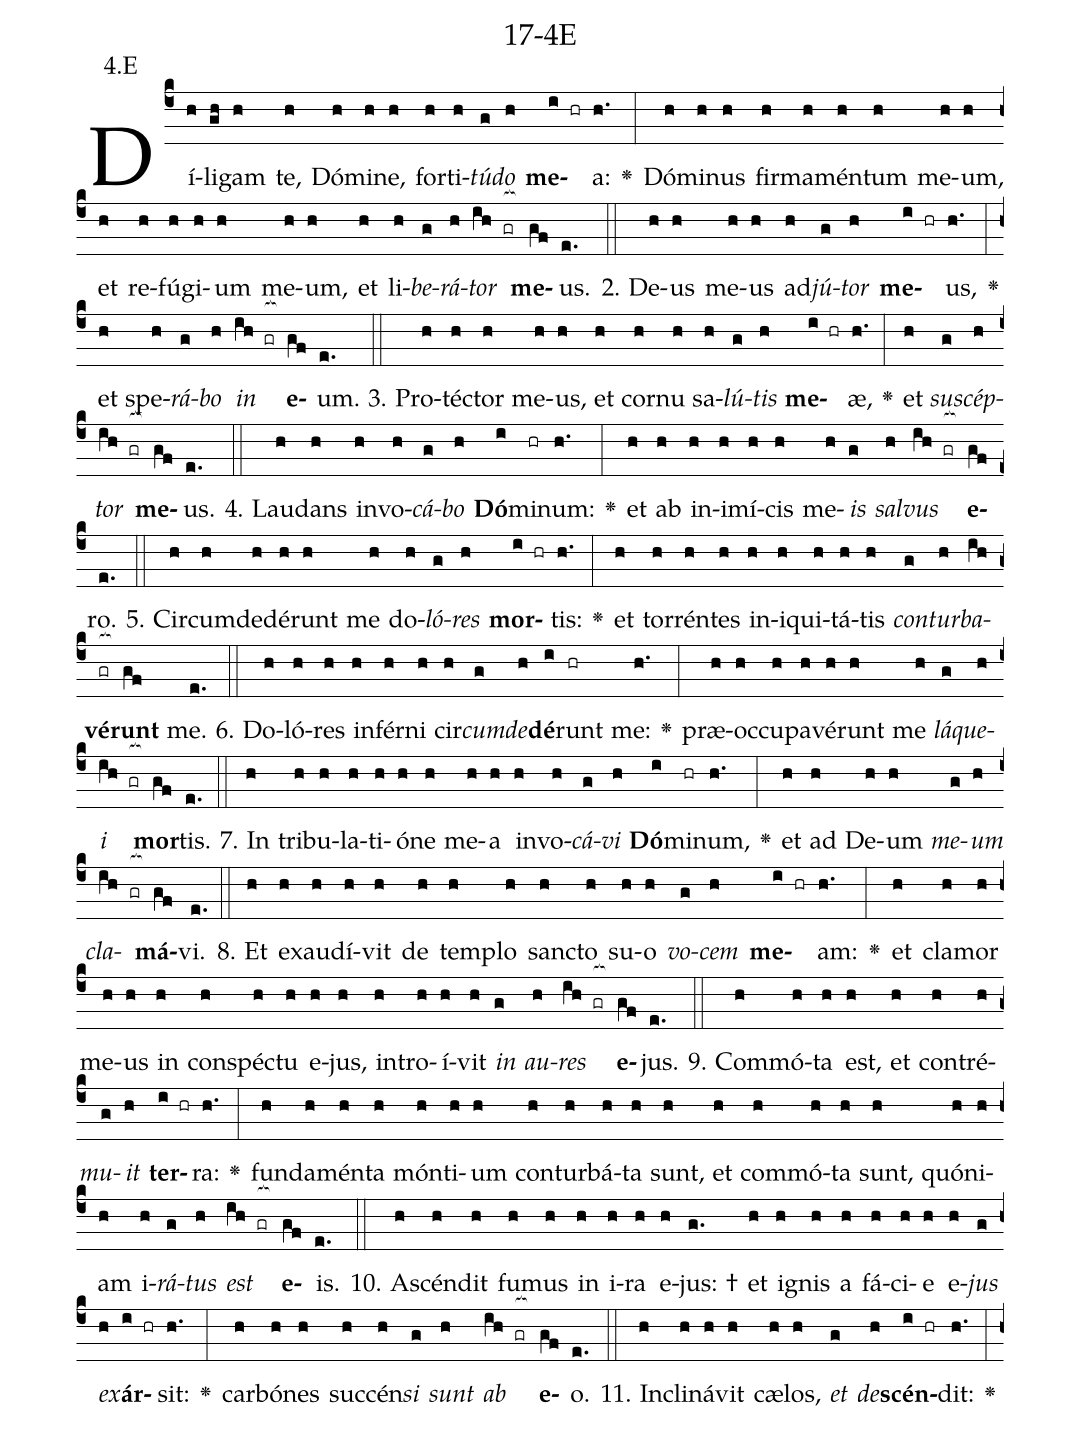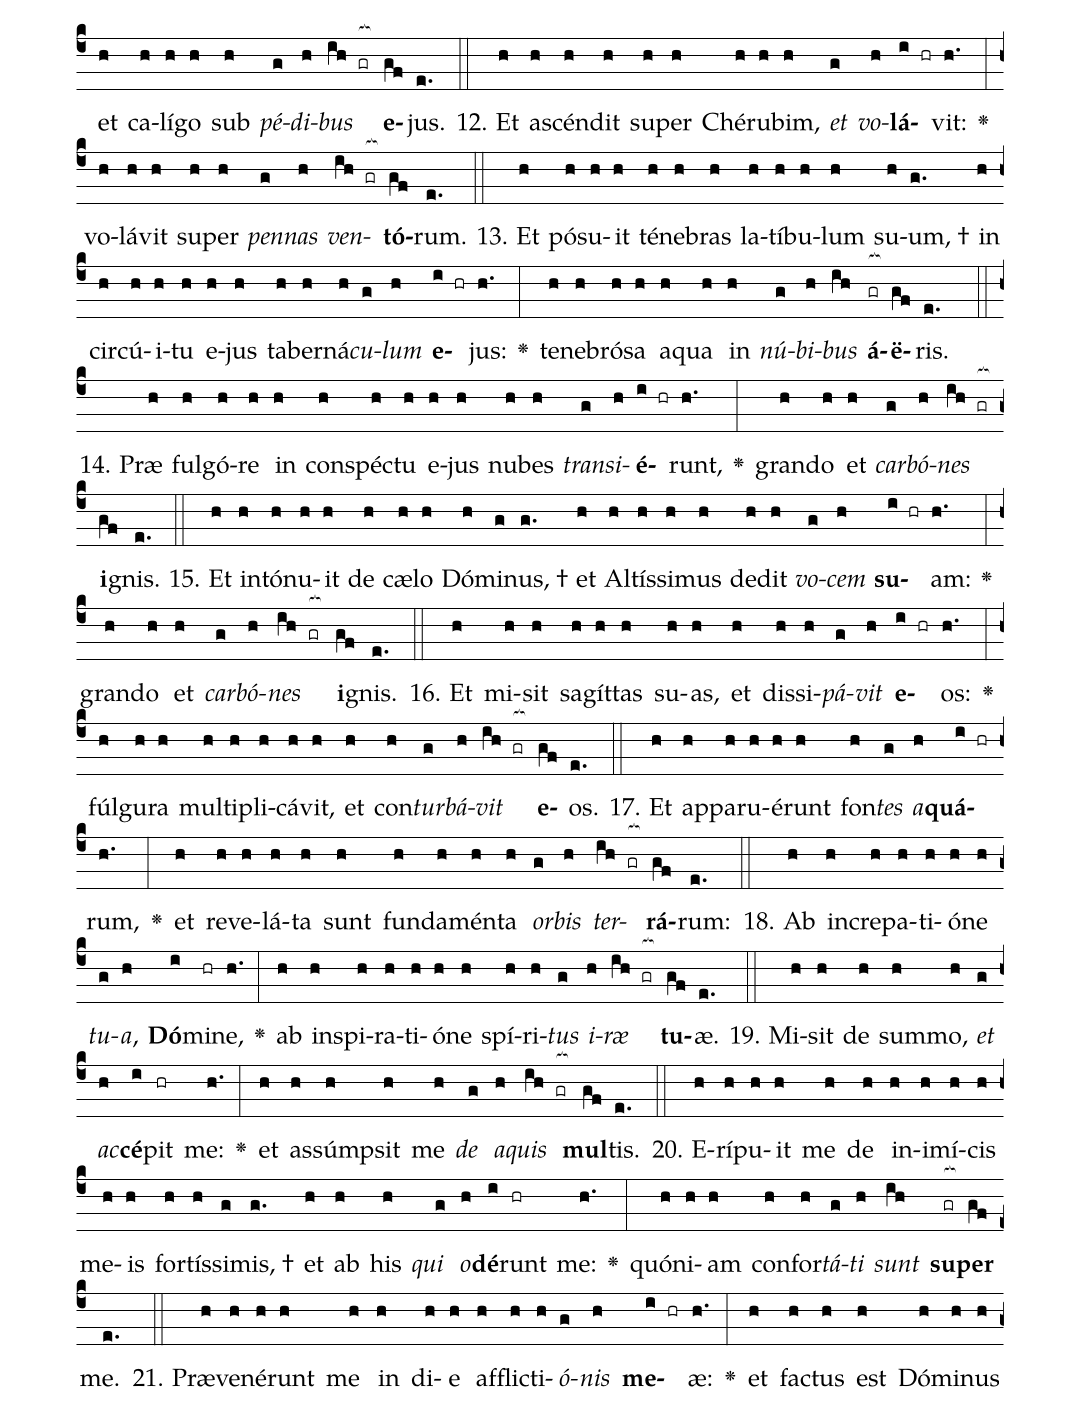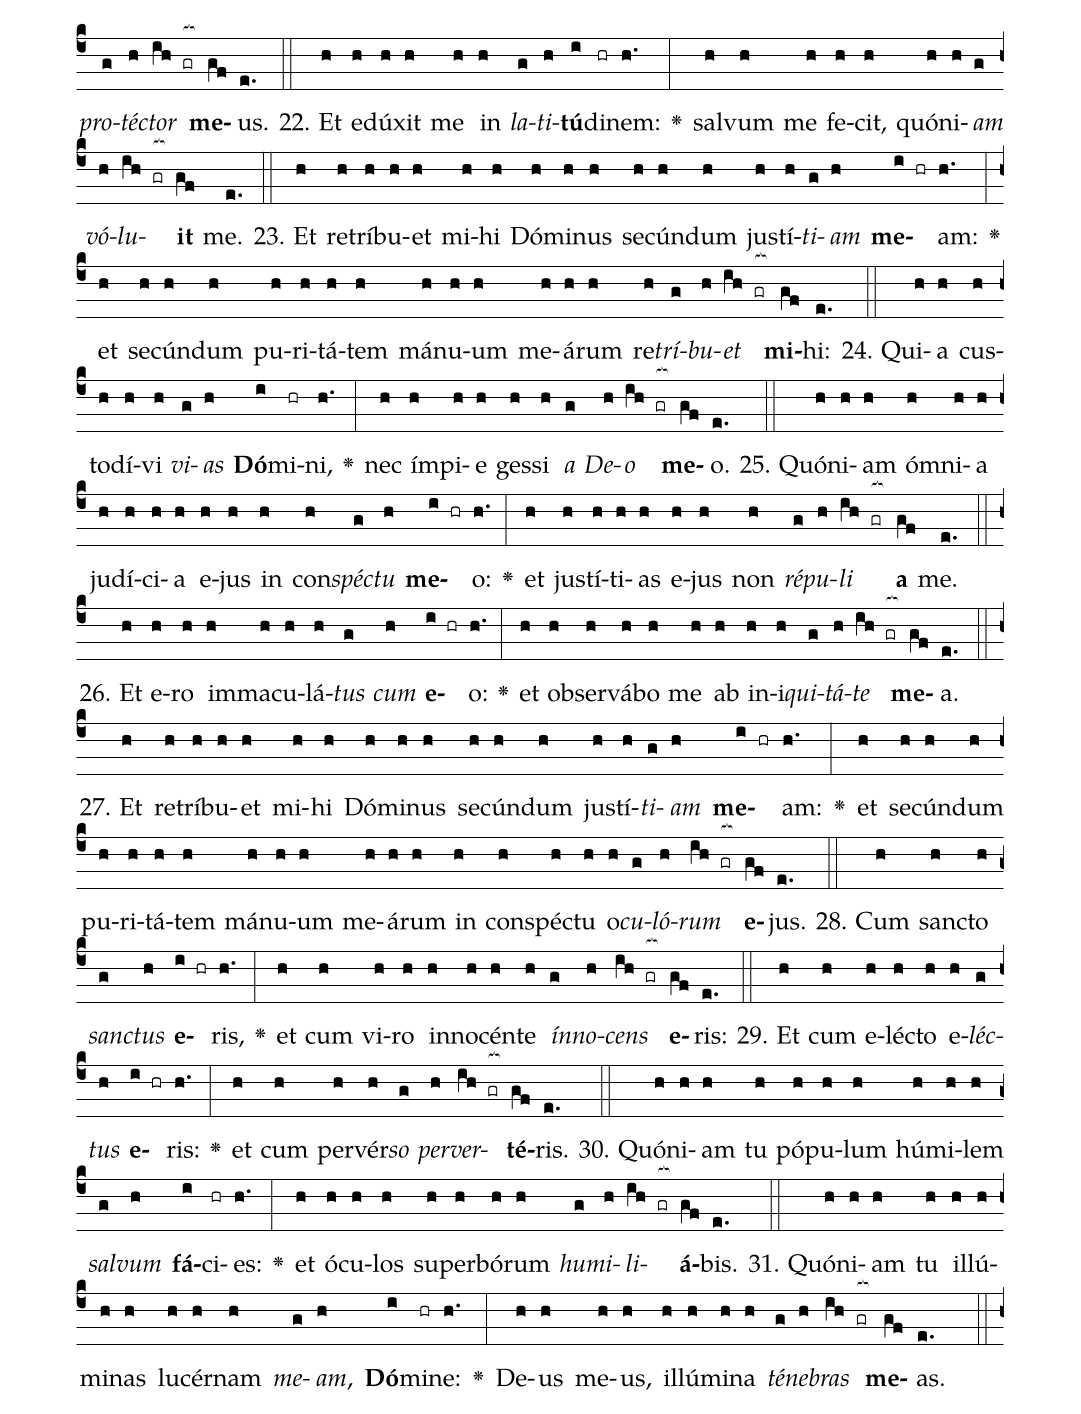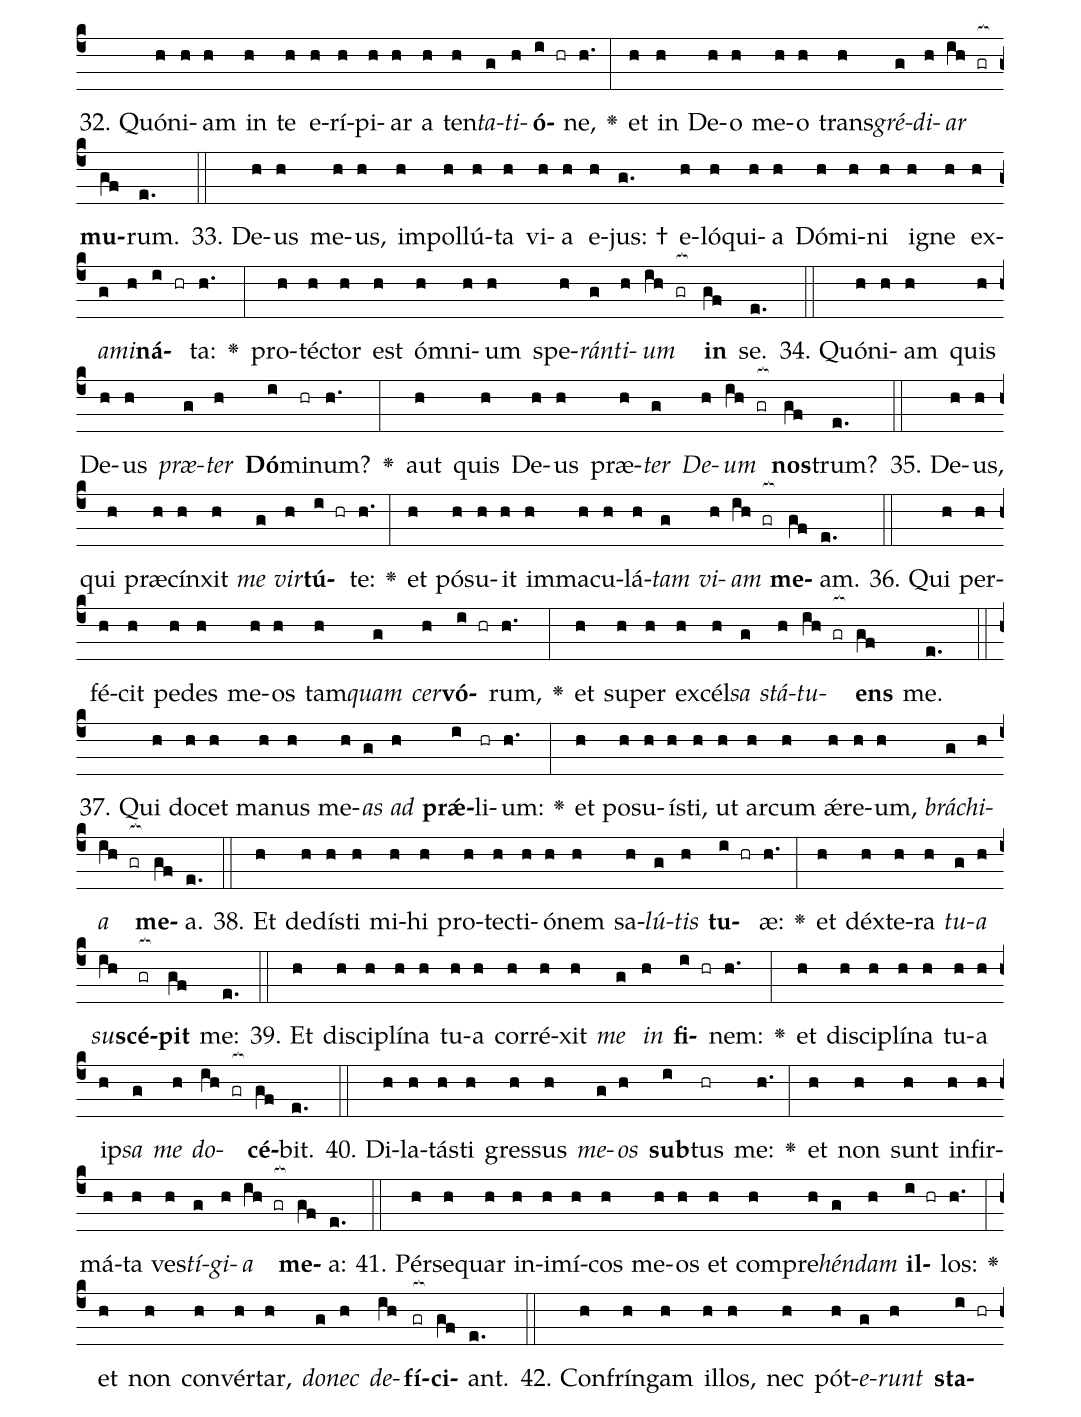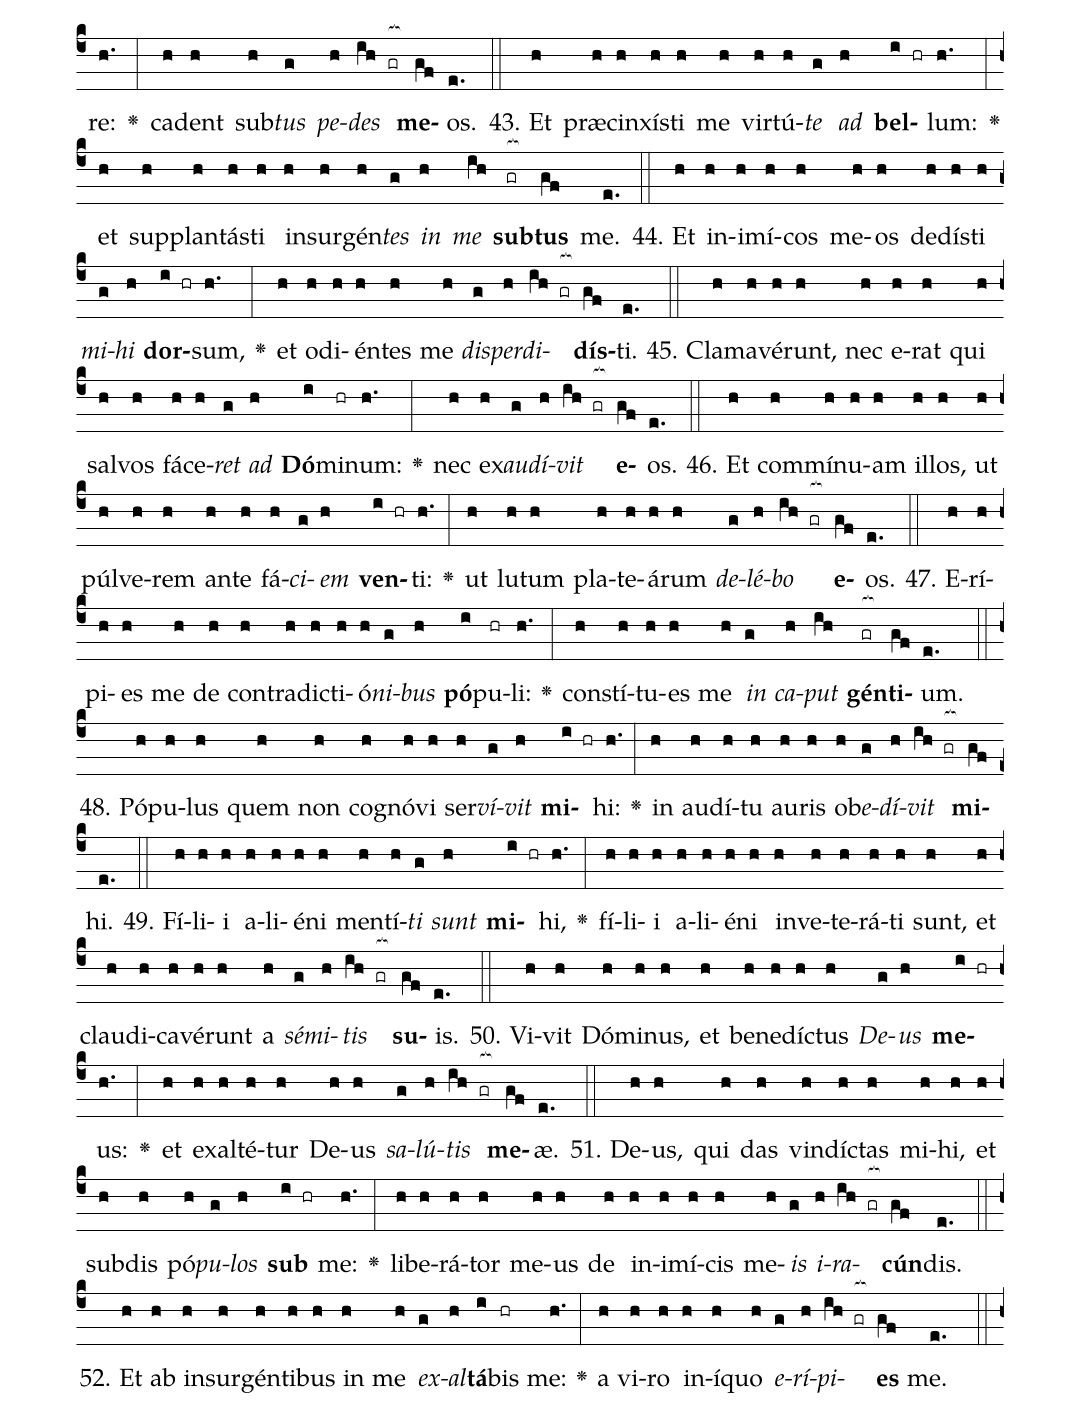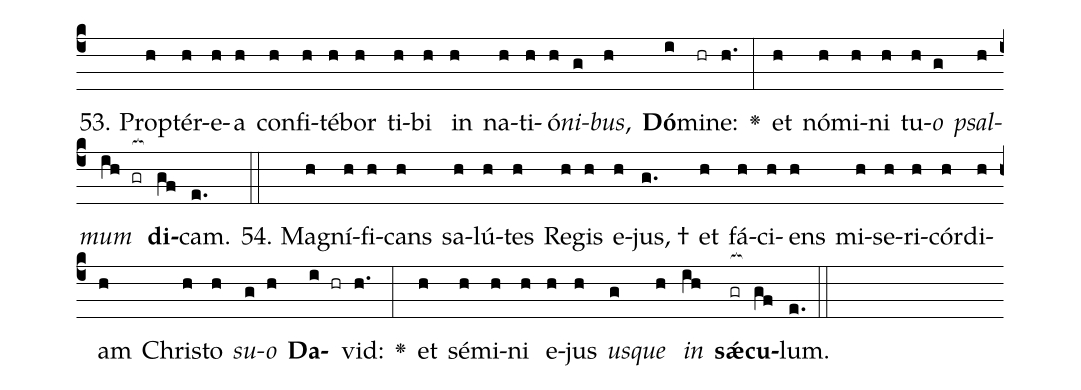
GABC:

name: 17-4E;
annotation: 4.E;
%%
(c4)Dí(h)li(gh)gam(h) te,(h) Dó(h)mi(h)ne,(h) for(h)ti(h)<i>tú</i>(g)<i>do</i>(h) <b>me</b>(i hr)a:(h.) <v>\greheightstar</v>(:) Dó(h)mi(h)nus(h) fir(h)ma(h)mén(h)tum(h) me(h)um,(h) et(h) re(h)fú(h)gi(h)um(h) me(h)um,(h) et(h) li(h)<i>be</i>(g)<i>rá</i>(h)<i>tor</i>(ih gr[ocb:1{]) <b>me</b>(gf[ocb:0}])us.(e.) (::)
2. De(h)us(h) me(h)us(h) ad(h)<i>jú</i>(g)<i>tor</i>(h) <b>me</b>(i hr)us,(h.) <v>\greheightstar</v>(:) et(h) spe(h)<i>rá</i>(g)<i>bo</i>(h) <i>in</i>(ih gr[ocb:1{]) <b>e</b>(gf[ocb:0}])um.(e.) (::)
3. Pro(h)téc(h)tor(h) me(h)us,(h) et(h) cor(h)nu(h) sa(h)<i>lú</i>(g)<i>tis</i>(h) <b>me</b>(i hr)æ,(h.) <v>\greheightstar</v>(:) et(h) <i>su</i>(g)<i>scép</i>(h)<i>tor</i>(ih gr[ocb:1{]) <b>me</b>(gf[ocb:0}])us.(e.) (::)
4. Lau(h)dans(h) in(h)vo(h)<i>cá</i>(g)<i>bo</i>(h) <b>Dó</b>(i)mi(hr)num:(h.) <v>\greheightstar</v>(:) et(h) ab(h) in(h)i(h)mí(h)cis(h) me(h)<i>is</i>(g) <i>sal</i>(h)<i>vus</i>(ih gr[ocb:1{]) <b>e</b>(gf[ocb:0}])ro.(e.) (::)
5. Cir(h)cum(h)de(h)dé(h)runt(h) me(h) do(h)<i>ló</i>(g)<i>res</i>(h) <b>mor</b>(i hr)tis:(h.) <v>\greheightstar</v>(:) et(h) tor(h)rén(h)tes(h) in(h)i(h)qui(h)tá(h)tis(h) <i>con</i>(g)<i>tur</i>(h)<i>ba</i>(ih)<b>vé</b>(gr[ocb:1{])<b>runt</b>(gf[ocb:0}]) me.(e.) (::)
6. Do(h)ló(h)res(h) in(h)fér(h)ni(h) cir(h)<i>cum</i>(g)<i>de</i>(h)<b>dé</b>(i)runt(hr) me:(h.) <v>\greheightstar</v>(:) præ(h)oc(h)cu(h)pa(h)vé(h)runt(h) me(h) <i>lá</i>(g)<i>que</i>(h)<i>i</i>(ih gr[ocb:1{]) <b>mor</b>(gf[ocb:0}])tis.(e.) (::)
7. In(h) tri(h)bu(h)la(h)ti(h)ó(h)ne(h) me(h)a(h) in(h)vo(h)<i>cá</i>(g)<i>vi</i>(h) <b>Dó</b>(i)mi(hr)num,(h.) <v>\greheightstar</v>(:) et(h) ad(h) De(h)um(h) <i>me</i>(g)<i>um</i>(h) <i>cla</i>(ih gr[ocb:1{])<b>má</b>(gf[ocb:0}])vi.(e.) (::)
8. Et(h) ex(h)au(h)dí(h)vit(h) de(h) tem(h)plo(h) sanc(h)to(h) su(h)o(h) <i>vo</i>(g)<i>cem</i>(h) <b>me</b>(i hr)am:(h.) <v>\greheightstar</v>(:) et(h) cla(h)mor(h) me(h)us(h) in(h) con(h)spéc(h)tu(h) e(h)jus,(h) in(h)tro(h)í(h)vit(h) <i>in</i>(g) <i>au</i>(h)<i>res</i>(ih gr[ocb:1{]) <b>e</b>(gf[ocb:0}])jus.(e.) (::)
9. Com(h)mó(h)ta(h) est,(h) et(h) con(h)tré(h)<i>mu</i>(g)<i>it</i>(h) <b>ter</b>(i hr)ra:(h.) <v>\greheightstar</v>(:) fun(h)da(h)mén(h)ta(h) món(h)ti(h)um(h) con(h)tur(h)bá(h)ta(h) sunt,(h) et(h) com(h)mó(h)ta(h) sunt,(h) quón(h)i(h)am(h) i(h)<i>rá</i>(g)<i>tus</i>(h) <i>est</i>(ih gr[ocb:1{]) <b>e</b>(gf[ocb:0}])is.(e.) (::)
10. A(h)scén(h)dit(h) fu(h)mus(h) in(h) i(h)ra(h) e(h)jus: †(g.) et(h) i(h)gnis(h) a(h) fá(h)ci(h)e(h) e(h)<i>jus</i>(g) <i>ex</i>(h)<b>ár</b>(i hr)sit:(h.) <v>\greheightstar</v>(:) car(h)bó(h)nes(h) suc(h)cén(h)<i>si</i>(g) <i>sunt</i>(h) <i>ab</i>(ih gr[ocb:1{]) <b>e</b>(gf[ocb:0}])o.(e.) (::)
11. In(h)cli(h)ná(h)vit(h) cæ(h)los,(h) <i>et</i>(g) <i>de</i>(h)<b>scén</b>(i hr)dit:(h.) <v>\greheightstar</v>(:) et(h) ca(h)lí(h)go(h) sub(h) <i>pé</i>(g)<i>di</i>(h)<i>bus</i>(ih gr[ocb:1{]) <b>e</b>(gf[ocb:0}])jus.(e.) (::)
12. Et(h) a(h)scén(h)dit(h) su(h)per(h) Ché(h)ru(h)bim,(h) <i>et</i>(g) <i>vo</i>(h)<b>lá</b>(i hr)vit:(h.) <v>\greheightstar</v>(:) vo(h)lá(h)vit(h) su(h)per(h) <i>pen</i>(g)<i>nas</i>(h) <i>ven</i>(ih gr[ocb:1{])<b>tó</b>(gf[ocb:0}])rum.(e.) (::)
13. Et(h) pó(h)su(h)it(h) té(h)ne(h)bras(h) la(h)tí(h)bu(h)lum(h) su(h)um, †(g.) in(h) cir(h)cú(h)i(h)tu(h) e(h)jus(h) ta(h)ber(h)ná(h)<i>cu</i>(g)<i>lum</i>(h) <b>e</b>(i hr)jus:(h.) <v>\greheightstar</v>(:) te(h)ne(h)bró(h)sa(h) a(h)qua(h) in(h) <i>nú</i>(g)<i>bi</i>(h)<i>bus</i>(ih) <b>á</b>(gr[ocb:1{])<b>ë</b>(gf[ocb:0}])ris.(e.) (::)
14. Præ(h) ful(h)gó(h)re(h) in(h) con(h)spéc(h)tu(h) e(h)jus(h) nu(h)bes(h) <i>trans</i>(g)<i>i</i>(h)<b>é</b>(i hr)runt,(h.) <v>\greheightstar</v>(:) gran(h)do(h) et(h) <i>car</i>(g)<i>bó</i>(h)<i>nes</i>(ih gr[ocb:1{]) <b>i</b>(gf[ocb:0}])gnis.(e.) (::)
15. Et(h) in(h)tó(h)nu(h)it(h) de(h) cæ(h)lo(h) Dó(h)mi(g)nus, †(g.) et(h) Al(h)tís(h)si(h)mus(h) de(h)dit(h) <i>vo</i>(g)<i>cem</i>(h) <b>su</b>(i hr)am:(h.) <v>\greheightstar</v>(:) gran(h)do(h) et(h) <i>car</i>(g)<i>bó</i>(h)<i>nes</i>(ih gr[ocb:1{]) <b>i</b>(gf[ocb:0}])gnis.(e.) (::)
16. Et(h) mi(h)sit(h) sa(h)gít(h)tas(h) su(h)as,(h) et(h) dis(h)si(h)<i>pá</i>(g)<i>vit</i>(h) <b>e</b>(i hr)os:(h.) <v>\greheightstar</v>(:) fúl(h)gu(h)ra(h) mul(h)ti(h)pli(h)cá(h)vit,(h) et(h) con(h)<i>tur</i>(g)<i>bá</i>(h)<i>vit</i>(ih gr[ocb:1{]) <b>e</b>(gf[ocb:0}])os.(e.) (::)
17. Et(h) ap(h)pa(h)ru(h)é(h)runt(h) fon(h)<i>tes</i>(g) <i>a</i>(h)<b>quá</b>(i hr)rum,(h.) <v>\greheightstar</v>(:) et(h) re(h)ve(h)lá(h)ta(h) sunt(h) fun(h)da(h)mén(h)ta(h) <i>or</i>(g)<i>bis</i>(h) <i>ter</i>(ih gr[ocb:1{])<b>rá</b>(gf[ocb:0}])rum:(e.) (::)
18. Ab(h) in(h)cre(h)pa(h)ti(h)ó(h)ne(h) <i>tu</i>(g)<i>a</i>,(h) <b>Dó</b>(i)mi(hr)ne,(h.) <v>\greheightstar</v>(:) ab(h) in(h)spi(h)ra(h)ti(h)ó(h)ne(h) spí(h)ri(h)<i>tus</i>(g) <i>i</i>(h)<i>ræ</i>(ih gr[ocb:1{]) <b>tu</b>(gf[ocb:0}])æ.(e.) (::)
19. Mi(h)sit(h) de(h) sum(h)mo,(h) <i>et</i>(g) <i>ac</i>(h)<b>cé</b>(i)pit(hr) me:(h.) <v>\greheightstar</v>(:) et(h) as(h)súmp(h)sit(h) me(h) <i>de</i>(g) <i>a</i>(h)<i>quis</i>(ih gr[ocb:1{]) <b>mul</b>(gf[ocb:0}])tis.(e.) (::)
20. E(h)rí(h)pu(h)it(h) me(h) de(h) in(h)i(h)mí(h)cis(h) me(h)is(h) for(h)tís(h)si(g)mis, †(g.) et(h) ab(h) his(h) <i>qui</i>(g) <i>o</i>(h)<b>dé</b>(i)runt(hr) me:(h.) <v>\greheightstar</v>(:) quón(h)i(h)am(h) con(h)for(h)<i>tá</i>(g)<i>ti</i>(h) <i>sunt</i>(ih) <b>su</b>(gr[ocb:1{])<b>per</b>(gf[ocb:0}]) me.(e.) (::)
21. Præ(h)ve(h)né(h)runt(h) me(h) in(h) di(h)e(h) af(h)flic(h)ti(h)<i>ó</i>(g)<i>nis</i>(h) <b>me</b>(i hr)æ:(h.) <v>\greheightstar</v>(:) et(h) fac(h)tus(h) est(h) Dó(h)mi(h)nus(h) <i>pro</i>(g)<i>téc</i>(h)<i>tor</i>(ih gr[ocb:1{]) <b>me</b>(gf[ocb:0}])us.(e.) (::)
22. Et(h) e(h)dú(h)xit(h) me(h) in(h) <i>la</i>(g)<i>ti</i>(h)<b>tú</b>(i)di(hr)nem:(h.) <v>\greheightstar</v>(:) sal(h)vum(h) me(h) fe(h)cit,(h) quón(h)i(h)<i>am</i>(g) <i>vó</i>(h)<i>lu</i>(ih gr[ocb:1{])<b>it</b>(gf[ocb:0}]) me.(e.) (::)
23. Et(h) re(h)trí(h)bu(h)et(h) mi(h)hi(h) Dó(h)mi(h)nus(h) se(h)cún(h)dum(h) jus(h)tí(h)<i>ti</i>(g)<i>am</i>(h) <b>me</b>(i hr)am:(h.) <v>\greheightstar</v>(:) et(h) se(h)cún(h)dum(h) pu(h)ri(h)tá(h)tem(h) má(h)nu(h)um(h) me(h)á(h)rum(h) re(h)<i>trí</i>(g)<i>bu</i>(h)<i>et</i>(ih gr[ocb:1{]) <b>mi</b>(gf[ocb:0}])hi:(e.) (::)
24. Qui(h)a(h) cus(h)to(h)dí(h)vi(h) <i>vi</i>(g)<i>as</i>(h) <b>Dó</b>(i)mi(hr)ni,(h.) <v>\greheightstar</v>(:) nec(h) ím(h)pi(h)e(h) ges(h)si(h) <i>a</i>(g) <i>De</i>(h)<i>o</i>(ih gr[ocb:1{]) <b>me</b>(gf[ocb:0}])o.(e.) (::)
25. Quón(h)i(h)am(h) óm(h)ni(h)a(h) ju(h)dí(h)ci(h)a(h) e(h)jus(h) in(h) con(h)<i>spéc</i>(g)<i>tu</i>(h) <b>me</b>(i hr)o:(h.) <v>\greheightstar</v>(:) et(h) jus(h)tí(h)ti(h)as(h) e(h)jus(h) non(h) <i>ré</i>(g)<i>pu</i>(h)<i>li</i>(ih gr[ocb:1{]) <b>a</b>(gf[ocb:0}]) me.(e.) (::)
26. Et(h) e(h)ro(h) im(h)ma(h)cu(h)lá(h)<i>tus</i>(g) <i>cum</i>(h) <b>e</b>(i hr)o:(h.) <v>\greheightstar</v>(:) et(h) ob(h)ser(h)vá(h)bo(h) me(h) ab(h) in(h)i(h)<i>qui</i>(g)<i>tá</i>(h)<i>te</i>(ih gr[ocb:1{]) <b>me</b>(gf[ocb:0}])a.(e.) (::)
27. Et(h) re(h)trí(h)bu(h)et(h) mi(h)hi(h) Dó(h)mi(h)nus(h) se(h)cún(h)dum(h) jus(h)tí(h)<i>ti</i>(g)<i>am</i>(h) <b>me</b>(i hr)am:(h.) <v>\greheightstar</v>(:) et(h) se(h)cún(h)dum(h) pu(h)ri(h)tá(h)tem(h) má(h)nu(h)um(h) me(h)á(h)rum(h) in(h) con(h)spéc(h)tu(h) o(h)<i>cu</i>(g)<i>ló</i>(h)<i>rum</i>(ih gr[ocb:1{]) <b>e</b>(gf[ocb:0}])jus.(e.) (::)
28. Cum(h) sanc(h)to(h) <i>sanc</i>(g)<i>tus</i>(h) <b>e</b>(i hr)ris,(h.) <v>\greheightstar</v>(:) et(h) cum(h) vi(h)ro(h) in(h)no(h)cén(h)te(h) <i>ín</i>(g)<i>no</i>(h)<i>cens</i>(ih gr[ocb:1{]) <b>e</b>(gf[ocb:0}])ris:(e.) (::)
29. Et(h) cum(h) e(h)léc(h)to(h) e(h)<i>léc</i>(g)<i>tus</i>(h) <b>e</b>(i hr)ris:(h.) <v>\greheightstar</v>(:) et(h) cum(h) per(h)vér(h)<i>so</i>(g) <i>per</i>(h)<i>ver</i>(ih gr[ocb:1{])<b>té</b>(gf[ocb:0}])ris.(e.) (::)
30. Quón(h)i(h)am(h) tu(h) pó(h)pu(h)lum(h) hú(h)mi(h)lem(h) <i>sal</i>(g)<i>vum</i>(h) <b>fá</b>(i)ci(hr)es:(h.) <v>\greheightstar</v>(:) et(h) ó(h)cu(h)los(h) su(h)per(h)bó(h)rum(h) <i>hu</i>(g)<i>mi</i>(h)<i>li</i>(ih gr[ocb:1{])<b>á</b>(gf[ocb:0}])bis.(e.) (::)
31. Quón(h)i(h)am(h) tu(h) il(h)lú(h)mi(h)nas(h) lu(h)cér(h)nam(h) <i>me</i>(g)<i>am</i>,(h) <b>Dó</b>(i)mi(hr)ne:(h.) <v>\greheightstar</v>(:) De(h)us(h) me(h)us,(h) il(h)lú(h)mi(h)na(h) <i>té</i>(g)<i>ne</i>(h)<i>bras</i>(ih gr[ocb:1{]) <b>me</b>(gf[ocb:0}])as.(e.) (::)
32. Quón(h)i(h)am(h) in(h) te(h) e(h)rí(h)pi(h)ar(h) a(h) ten(h)<i>ta</i>(g)<i>ti</i>(h)<b>ó</b>(i hr)ne,(h.) <v>\greheightstar</v>(:) et(h) in(h) De(h)o(h) me(h)o(h) trans(h)<i>gré</i>(g)<i>di</i>(h)<i>ar</i>(ih gr[ocb:1{]) <b>mu</b>(gf[ocb:0}])rum.(e.) (::)
33. De(h)us(h) me(h)us,(h) im(h)pol(h)lú(h)ta(h) vi(h)a(h) e(h)jus: †(g.) e(h)ló(h)qui(h)a(h) Dó(h)mi(h)ni(h) i(h)gne(h) ex(h)<i>a</i>(g)<i>mi</i>(h)<b>ná</b>(i hr)ta:(h.) <v>\greheightstar</v>(:) pro(h)téc(h)tor(h) est(h) óm(h)ni(h)um(h) spe(h)<i>rán</i>(g)<i>ti</i>(h)<i>um</i>(ih gr[ocb:1{]) <b>in</b>(gf[ocb:0}]) se.(e.) (::)
34. Quón(h)i(h)am(h) quis(h) De(h)us(h) <i>præ</i>(g)<i>ter</i>(h) <b>Dó</b>(i)mi(hr)num?(h.) <v>\greheightstar</v>(:) aut(h) quis(h) De(h)us(h) præ(h)<i>ter</i>(g) <i>De</i>(h)<i>um</i>(ih gr[ocb:1{]) <b>nos</b>(gf[ocb:0}])trum?(e.) (::)
35. De(h)us,(h) qui(h) præ(h)cín(h)xit(h) <i>me</i>(g) <i>vir</i>(h)<b>tú</b>(i hr)te:(h.) <v>\greheightstar</v>(:) et(h) pó(h)su(h)it(h) im(h)ma(h)cu(h)lá(h)<i>tam</i>(g) <i>vi</i>(h)<i>am</i>(ih gr[ocb:1{]) <b>me</b>(gf[ocb:0}])am.(e.) (::)
36. Qui(h) per(h)fé(h)cit(h) pe(h)des(h) me(h)os(h) tam(h)<i>quam</i>(g) <i>cer</i>(h)<b>vó</b>(i hr)rum,(h.) <v>\greheightstar</v>(:) et(h) su(h)per(h) ex(h)cél(h)<i>sa</i>(g) <i>stá</i>(h)<i>tu</i>(ih gr[ocb:1{])<b>ens</b>(gf[ocb:0}]) me.(e.) (::)
37. Qui(h) do(h)cet(h) ma(h)nus(h) me(h)<i>as</i>(g) <i>ad</i>(h) <b>prǽ</b>(i)li(hr)um:(h.) <v>\greheightstar</v>(:) et(h) po(h)su(h)ís(h)ti,(h) ut(h) ar(h)cum(h) ǽ(h)re(h)um,(h) <i>brá</i>(g)<i>chi</i>(h)<i>a</i>(ih gr[ocb:1{]) <b>me</b>(gf[ocb:0}])a.(e.) (::)
38. Et(h) de(h)dís(h)ti(h) mi(h)hi(h) pro(h)tec(h)ti(h)ó(h)nem(h) sa(h)<i>lú</i>(g)<i>tis</i>(h) <b>tu</b>(i hr)æ:(h.) <v>\greheightstar</v>(:) et(h) déx(h)te(h)ra(h) <i>tu</i>(g)<i>a</i>(h) <i>su</i>(ih)<b>scé</b>(gr[ocb:1{])<b>pit</b>(gf[ocb:0}]) me:(e.) (::)
39. Et(h) di(h)sci(h)plí(h)na(h) tu(h)a(h) cor(h)ré(h)xit(h) <i>me</i>(g) <i>in</i>(h) <b>fi</b>(i hr)nem:(h.) <v>\greheightstar</v>(:) et(h) di(h)sci(h)plí(h)na(h) tu(h)a(h) ip(h)<i>sa</i>(g) <i>me</i>(h) <i>do</i>(ih gr[ocb:1{])<b>cé</b>(gf[ocb:0}])bit.(e.) (::)
40. Di(h)la(h)tás(h)ti(h) gres(h)sus(h) <i>me</i>(g)<i>os</i>(h) <b>sub</b>(i)tus(hr) me:(h.) <v>\greheightstar</v>(:) et(h) non(h) sunt(h) in(h)fir(h)má(h)ta(h) ves(h)<i>tí</i>(g)<i>gi</i>(h)<i>a</i>(ih gr[ocb:1{]) <b>me</b>(gf[ocb:0}])a:(e.) (::)
41. Pér(h)se(h)quar(h) in(h)i(h)mí(h)cos(h) me(h)os(h) et(h) com(h)pre(h)<i>hén</i>(g)<i>dam</i>(h) <b>il</b>(i hr)los:(h.) <v>\greheightstar</v>(:) et(h) non(h) con(h)vér(h)tar,(h) <i>do</i>(g)<i>nec</i>(h) <i>de</i>(ih)<b>fí</b>(gr[ocb:1{])<b>ci</b>(gf[ocb:0}])ant.(e.) (::)
42. Con(h)frín(h)gam(h) il(h)los,(h) nec(h) pót(h)<i>e</i>(g)<i>runt</i>(h) <b>sta</b>(i hr)re:(h.) <v>\greheightstar</v>(:) ca(h)dent(h) sub(h)<i>tus</i>(g) <i>pe</i>(h)<i>des</i>(ih gr[ocb:1{]) <b>me</b>(gf[ocb:0}])os.(e.) (::)
43. Et(h) præ(h)cin(h)xís(h)ti(h) me(h) vir(h)tú(h)<i>te</i>(g) <i>ad</i>(h) <b>bel</b>(i hr)lum:(h.) <v>\greheightstar</v>(:) et(h) sup(h)plan(h)tás(h)ti(h) in(h)sur(h)gén(h)<i>tes</i>(g) <i>in</i>(h) <i>me</i>(ih) <b>sub</b>(gr[ocb:1{])<b>tus</b>(gf[ocb:0}]) me.(e.) (::)
44. Et(h) in(h)i(h)mí(h)cos(h) me(h)os(h) de(h)dís(h)ti(h) <i>mi</i>(g)<i>hi</i>(h) <b>dor</b>(i hr)sum,(h.) <v>\greheightstar</v>(:) et(h) o(h)di(h)én(h)tes(h) me(h) <i>dis</i>(g)<i>per</i>(h)<i>di</i>(ih gr[ocb:1{])<b>dís</b>(gf[ocb:0}])ti.(e.) (::)
45. Cla(h)ma(h)vé(h)runt,(h) nec(h) e(h)rat(h) qui(h) sal(h)vos(h) fá(h)ce(h)<i>ret</i>(g) <i>ad</i>(h) <b>Dó</b>(i)mi(hr)num:(h.) <v>\greheightstar</v>(:) nec(h) ex(h)<i>au</i>(g)<i>dí</i>(h)<i>vit</i>(ih gr[ocb:1{]) <b>e</b>(gf[ocb:0}])os.(e.) (::)
46. Et(h) com(h)mí(h)nu(h)am(h) il(h)los,(h) ut(h) púl(h)ve(h)rem(h) an(h)te(h) fá(h)<i>ci</i>(g)<i>em</i>(h) <b>ven</b>(i hr)ti:(h.) <v>\greheightstar</v>(:) ut(h) lu(h)tum(h) pla(h)te(h)á(h)rum(h) <i>de</i>(g)<i>lé</i>(h)<i>bo</i>(ih gr[ocb:1{]) <b>e</b>(gf[ocb:0}])os.(e.) (::)
47. E(h)rí(h)pi(h)es(h) me(h) de(h) con(h)tra(h)dic(h)ti(h)ó(h)<i>ni</i>(g)<i>bus</i>(h) <b>pó</b>(i)pu(hr)li:(h.) <v>\greheightstar</v>(:) con(h)stí(h)tu(h)es(h) me(h) <i>in</i>(g) <i>ca</i>(h)<i>put</i>(ih) <b>gén</b>(gr[ocb:1{])<b>ti</b>(gf[ocb:0}])um.(e.) (::)
48. Pó(h)pu(h)lus(h) quem(h) non(h) co(h)gnó(h)vi(h) ser(h)<i>ví</i>(g)<i>vit</i>(h) <b>mi</b>(i hr)hi:(h.) <v>\greheightstar</v>(:) in(h) au(h)dí(h)tu(h) au(h)ris(h) ob(h)<i>e</i>(g)<i>dí</i>(h)<i>vit</i>(ih gr[ocb:1{]) <b>mi</b>(gf[ocb:0}])hi.(e.) (::)
49. Fí(h)li(h)i(h) a(h)li(h)é(h)ni(h) men(h)tí(h)<i>ti</i>(g) <i>sunt</i>(h) <b>mi</b>(i hr)hi,(h.) <v>\greheightstar</v>(:) fí(h)li(h)i(h) a(h)li(h)é(h)ni(h) in(h)ve(h)te(h)rá(h)ti(h) sunt,(h) et(h) clau(h)di(h)ca(h)vé(h)runt(h) a(h) <i>sé</i>(g)<i>mi</i>(h)<i>tis</i>(ih gr[ocb:1{]) <b>su</b>(gf[ocb:0}])is.(e.) (::)
50. Vi(h)vit(h) Dó(h)mi(h)nus,(h) et(h) be(h)ne(h)díc(h)tus(h) <i>De</i>(g)<i>us</i>(h) <b>me</b>(i hr)us:(h.) <v>\greheightstar</v>(:) et(h) ex(h)al(h)té(h)tur(h) De(h)us(h) <i>sa</i>(g)<i>lú</i>(h)<i>tis</i>(ih gr[ocb:1{]) <b>me</b>(gf[ocb:0}])æ.(e.) (::)
51. De(h)us,(h) qui(h) das(h) vin(h)díc(h)tas(h) mi(h)hi,(h) et(h) sub(h)dis(h) pó(h)<i>pu</i>(g)<i>los</i>(h) <b>sub</b>(i hr) me:(h.) <v>\greheightstar</v>(:) li(h)be(h)rá(h)tor(h) me(h)us(h) de(h) in(h)i(h)mí(h)cis(h) me(h)<i>is</i>(g) <i>i</i>(h)<i>ra</i>(ih gr[ocb:1{])<b>cún</b>(gf[ocb:0}])dis.(e.) (::)
52. Et(h) ab(h) in(h)sur(h)gén(h)ti(h)bus(h) in(h) me(h) <i>ex</i>(g)<i>al</i>(h)<b>tá</b>(i)bis(hr) me:(h.) <v>\greheightstar</v>(:) a(h) vi(h)ro(h) in(h)í(h)quo(h) <i>e</i>(g)<i>rí</i>(h)<i>pi</i>(ih gr[ocb:1{])<b>es</b>(gf[ocb:0}]) me.(e.) (::)
53. Prop(h)tér(h)e(h)a(h) con(h)fi(h)té(h)bor(h) ti(h)bi(h) in(h) na(h)ti(h)ó(h)<i>ni</i>(g)<i>bus</i>,(h) <b>Dó</b>(i)mi(hr)ne:(h.) <v>\greheightstar</v>(:) et(h) nó(h)mi(h)ni(h) tu(h)<i>o</i>(g) <i>psal</i>(h)<i>mum</i>(ih gr[ocb:1{]) <b>di</b>(gf[ocb:0}])cam.(e.) (::)
54. Ma(h)gní(h)fi(h)cans(h) sa(h)lú(h)tes(h) Re(h)gis(h) e(h)jus, †(g.) et(h) fá(h)ci(h)ens(h) mi(h)se(h)ri(h)cór(h)di(h)am(h) Chris(h)to(h) <i>su</i>(g)<i>o</i>(h) <b>Da</b>(i hr)vid:(h.) <v>\greheightstar</v>(:) et(h) sé(h)mi(h)ni(h) e(h)jus(h) <i>us</i>(g)<i>que</i>(h) <i>in</i>(ih) <b>sǽ</b>(gr[ocb:1{])<b>cu</b>(gf[ocb:0}])lum.(e.) (::)
